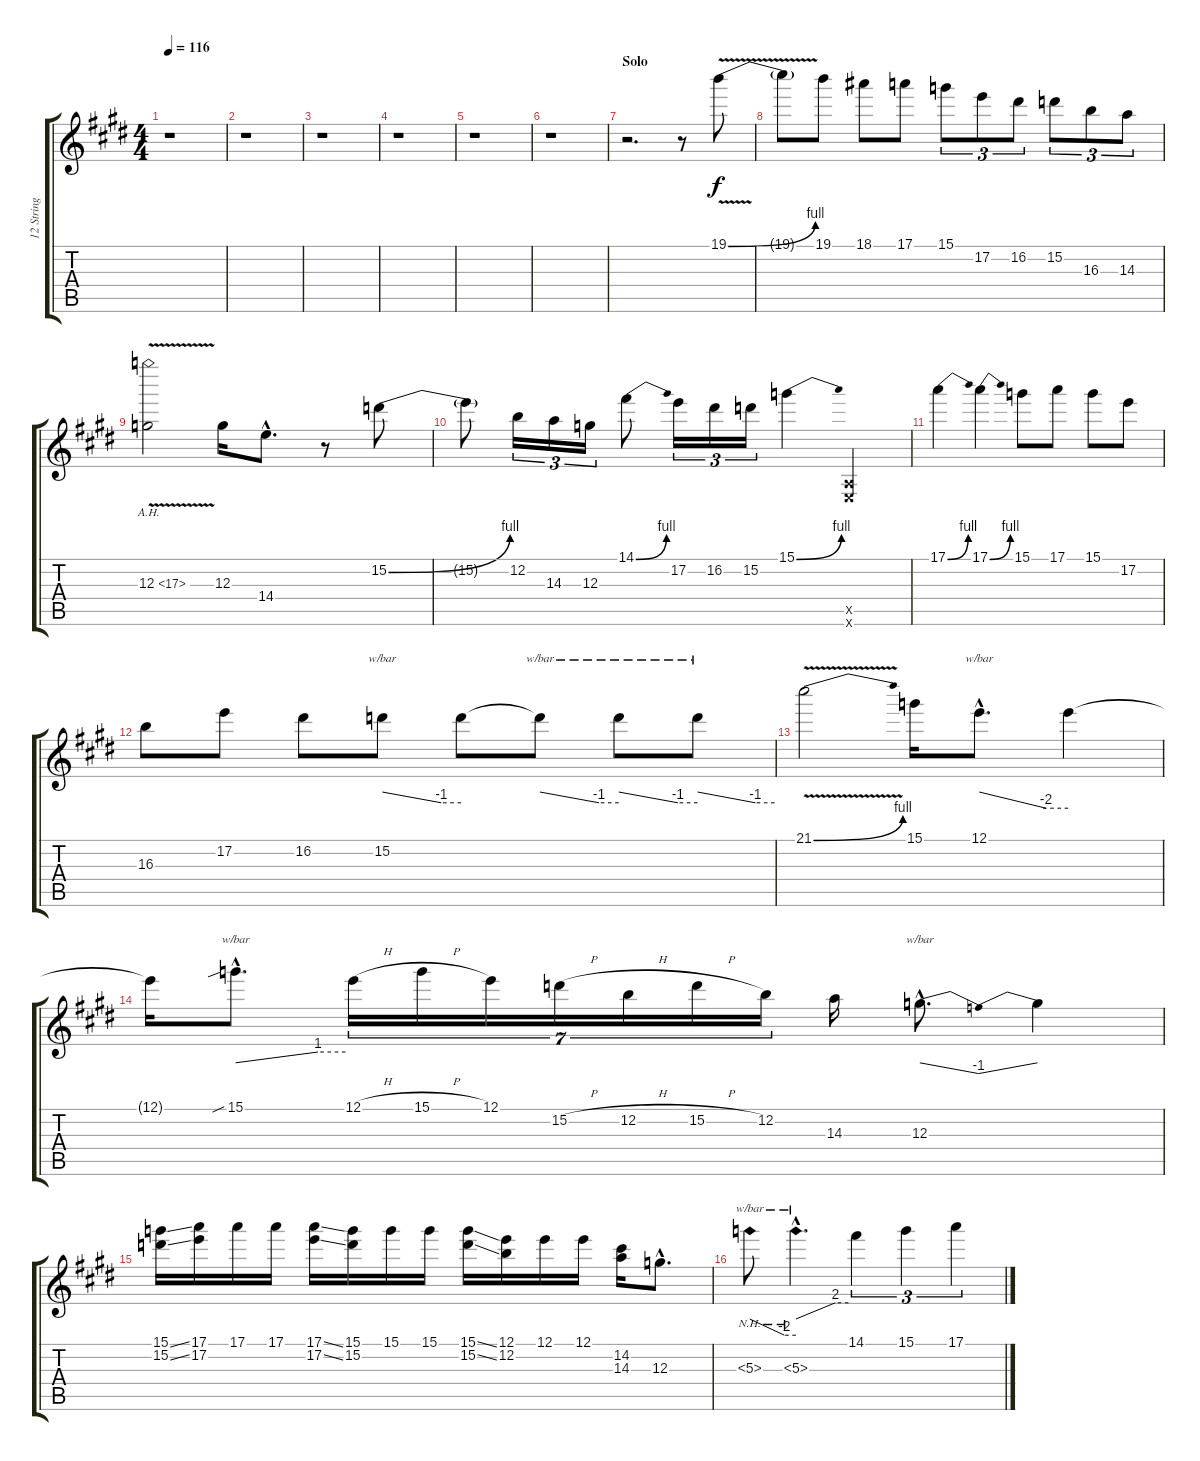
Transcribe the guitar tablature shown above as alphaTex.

\track ("12 String A. Guitar" "12 String ") {instrument acousticguitarsteel}
\staff {score tabs}
\tuning (E4 B3 G3 D3 A2 E2) {hide}
\ts (4 4)
\tempo 116
\clef g2
\ks e
r.1{dy f} |
r.1 |
r.1 |
r.1 |
r.1 |
r.1 |
\section ("" "Solo")
r.2{d volume 16 balance 4 instrument overdrivenguitar} r.8 19.1{be (bend 0 0 60 4) v}.8 |
19.1{t}.8 19.1.8 18.1.8 17.1.8 15.1.8{tu (3 2)} 17.2.8{tu (3 2)} 16.2.8{tu (3 2)} 15.2.8{tu (3 2)} 16.3.8{tu (3 2)} 14.3.8{tu (3 2)} |
12.3{ah 5 v}.2 12.3.16 14.4{hac}.8{d} r.8 15.2{be (bend 0 0 60 4)}.8 |
15.2{t}.8 12.2.16{tu (3 2)} 14.3.16{tu (3 2)} 12.3.16{tu (3 2)} 14.1{be (bend 0 0 60 4)}.8 17.2.16{tu (3 2)} 16.2.16{tu (3 2)} 15.2.16{tu (3 2)} 15.1{be (bend 0 0 60 4)}.4 (0.5{x} 0.6{x}).4 |
17.1{be (bend 0 0 60 4)}.4 17.1{be (bend 0 0 60 4)}.4 15.1.8 17.1.8 15.1.8 17.2.8 |
16.3.8 17.2.8 16.2.8 15.2.8{tbe (custom default 0 0 45 -4 60 -4)} 15.2{t}.8 15.2{t}.8{tbe (custom default 0 0 45 -4 60 -4)} 15.2{t}.8{tbe (custom default 0 0 45 -4 60 -4)} 15.2{t}.8{tbe (custom default 0 0 45 -4 60 -4)} |
21.1{be (bend 0 0 60 4) v}.2 15.1.16 12.1{hac}.8{d tbe (custom default 0 0 45 -8 60 -8)} 12.1{t}.4 |
12.1{t}.16 15.1{sib hac}.8{d tbe (custom default 0 0 45 4 60 4)} 12.1{h}.16{tu (7 4)} 15.1{h}.16{tu (7 4)} 12.1.16{tu (7 4)} 15.2{h}.16{tu (7 4)} 12.2{h}.16{tu (7 4)} 15.2{h}.16{tu (7 4)} 12.2.16{tu (7 4)} 14.3.16 12.3{hac}.8{d tbe (dip default 0 0 30 -4 60 0)} 12.3{t}.4 |
(15.1{ss} 15.2{ss}).16 (17.1 17.2).16 17.1.16 17.1.16 (17.1{ss} 17.2{ss}).16 (15.1 15.2).16 15.1.16 15.1.16 (15.1{ss} 15.2{ss}).16 (12.1 12.2).16 12.1.16 12.1.16 (14.2 14.3).16 12.3{hac}.8{d} |
5.3{nh}.8{tbe (custom default 0 0 45 -8 60 -8)} 5.3{nh hac}.4{d tbe (custom default 0 0 45 8 60 8)} 14.1.4{tu (3 2)} 15.1.4{tu (3 2)} 17.1.4{tu (3 2)}
